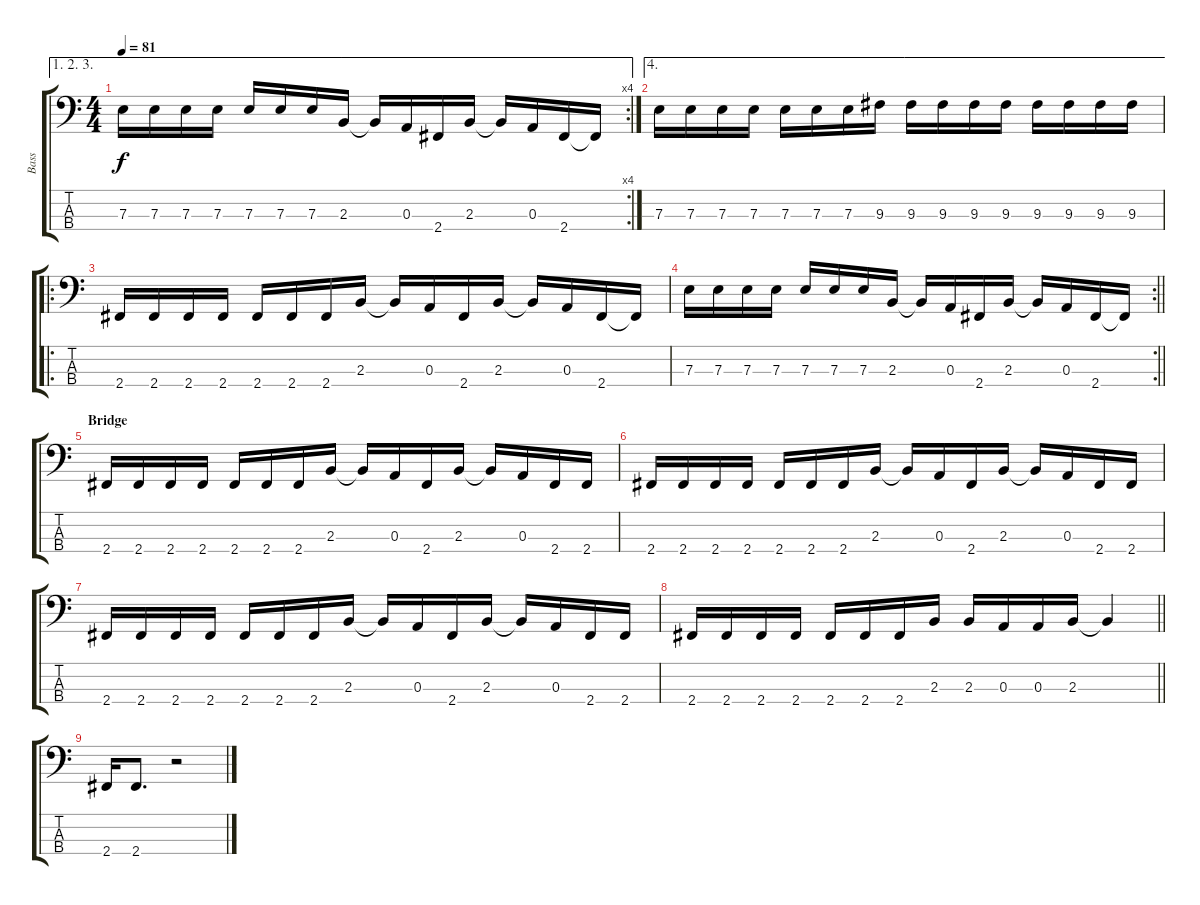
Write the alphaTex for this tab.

\track ("Bass" "Bass") {instrument electricbassfinger}
\staff {score tabs}
\tuning (G2 D2 A1 E1) {hide}
\ae (1 2 3)
\rc 4
\ts (4 4)
\tempo 81
\clef f4
\ks c
7.3.16{dy f} 7.3.16 7.3.16 7.3.16 7.3.16 7.3.16 7.3.16 2.3.16 2.3{t}.16 0.3.16 2.4.16 2.3.16 2.3{t}.16 0.3.16 2.4.16 2.4{t}.16 |
\ae 4
7.3.16 7.3.16 7.3.16 7.3.16 7.3.16 7.3.16 7.3.16 9.3.16 9.3.16 9.3.16 9.3.16 9.3.16 9.3.16 9.3.16 9.3.16 9.3.16 |
\ro
2.4.16 2.4.16 2.4.16 2.4.16 2.4.16 2.4.16 2.4.16 2.3.16 2.3{t}.16 0.3.16 2.4.16 2.3.16 2.3{t}.16 0.3.16 2.4.16 2.4{t}.16 |
\rc 2
\barLineRight lightlight
7.3.16 7.3.16 7.3.16 7.3.16 7.3.16 7.3.16 7.3.16 2.3.16 2.3{t}.16 0.3.16 2.4.16 2.3.16 2.3{t}.16 0.3.16 2.4.16 2.4{t}.16 |
\section ("" "Bridge")
2.4.16 2.4.16 2.4.16 2.4.16 2.4.16 2.4.16 2.4.16 2.3.16 2.3{t}.16 0.3.16 2.4.16 2.3.16 2.3{t}.16 0.3.16 2.4.16 2.4.16 |
2.4.16 2.4.16 2.4.16 2.4.16 2.4.16 2.4.16 2.4.16 2.3.16 2.3{t}.16 0.3.16 2.4.16 2.3.16 2.3{t}.16 0.3.16 2.4.16 2.4.16 |
2.4.16 2.4.16 2.4.16 2.4.16 2.4.16 2.4.16 2.4.16 2.3.16 2.3{t}.16 0.3.16 2.4.16 2.3.16 2.3{t}.16 0.3.16 2.4.16 2.4.16 |
\barLineRight lightlight
2.4.16 2.4.16 2.4.16 2.4.16 2.4.16 2.4.16 2.4.16 2.3.16 2.3.16 0.3.16 0.3.16 2.3.16 2.3{t}.4 |
2.4.16 2.4.8{d} r.2
